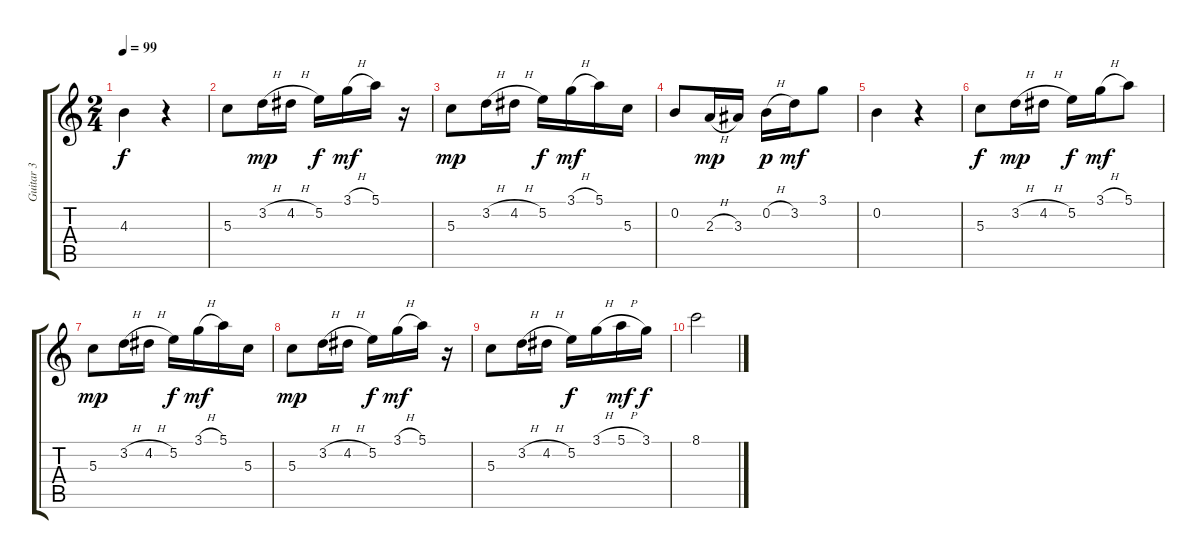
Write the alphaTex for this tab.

\track ("Guitar 3" "Guitar 3") {instrument acousticguitarsteel}
\staff {score tabs}
\tuning (E4 B3 G3 D3 A2 E2) {hide}
\ts (2 4)
\tempo 99
\clef g2
\ks c
4.3.4{dy f} r.4 |
5.3.8 3.2{h}.16{dy mp} 4.2{h}.16 5.2.16{dy f} 3.1{h}.16{dy mf} 5.1.16 r.16 |
5.3.8{dy mp} 3.2{h}.16 4.2{h}.16 5.2.16{dy f} 3.1{h}.16{dy mf} 5.1.16 5.3.16 |
0.2.8 2.3{h}.16{dy mp} 3.3.16 0.2{h}.16{dy p} 3.2.16{dy mf} 3.1.8 |
0.2.4 r.4 |
5.3.8{dy f} 3.2{h}.16{dy mp} 4.2{h}.16 5.2.16{dy f} 3.1{h}.16{dy mf} 5.1.8 |
5.3.8{dy mp} 3.2{h}.16 4.2{h}.16 5.2.16{dy f} 3.1{h}.16{dy mf} 5.1.16 5.3.16 |
5.3.8{dy mp} 3.2{h}.16 4.2{h}.16 5.2.16{dy f} 3.1{h}.16{dy mf} 5.1.16 r.16 |
5.3.8 3.2{h}.16 4.2{h}.16 5.2.16{dy f} 3.1{h}.16 5.1{h}.16{dy mf} 3.1.16{dy f} |
8.1.2
